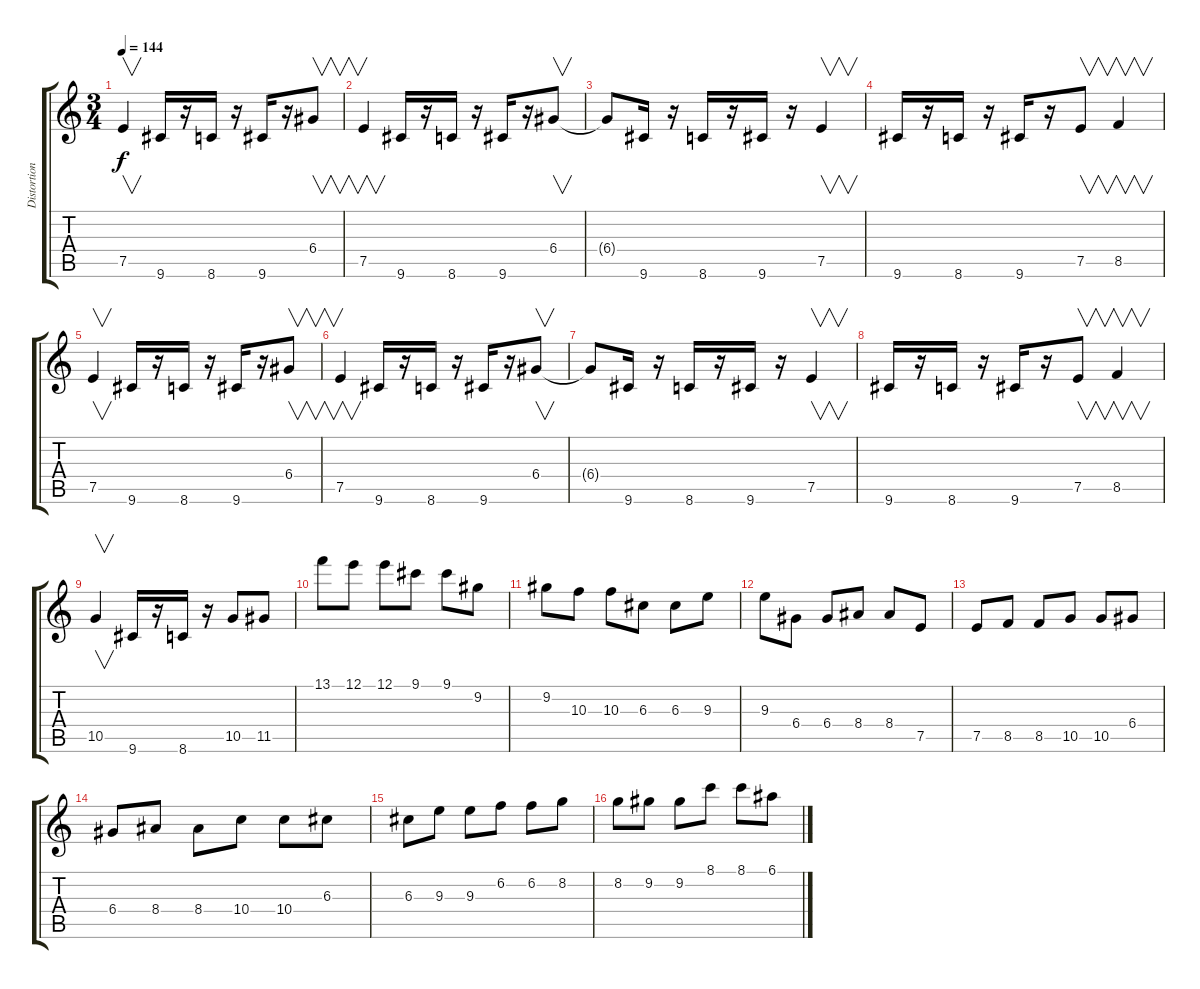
\track ("Distortion Guitar" "Distortion") {instrument distortionguitar}
\staff {score tabs}
\tuning (E4 B3 G3 D3 A2 E2) {hide}
\ts (3 4)
\tempo 144
\clef g2
\ks c
7.5.4{v dy f} 9.6.16 r.16 8.6.16 r.16 9.6.16 r.16 6.4.8{v} |
7.5.4{v} 9.6.16 r.16 8.6.16 r.16 9.6.16 r.16 6.4.8{v} |
6.4{t}.8 9.6.16 r.16 8.6.16 r.16 9.6.16 r.16 7.5.4{v} |
9.6.16 r.16 8.6.16 r.16 9.6.16 r.16 7.5.8{v} 8.5.4{v} |
7.5.4{v} 9.6.16 r.16 8.6.16 r.16 9.6.16 r.16 6.4.8{v} |
7.5.4{v} 9.6.16 r.16 8.6.16 r.16 9.6.16 r.16 6.4.8{v} |
6.4{t}.8 9.6.16 r.16 8.6.16 r.16 9.6.16 r.16 7.5.4{v} |
9.6.16 r.16 8.6.16 r.16 9.6.16 r.16 7.5.8{v} 8.5.4{v} |
10.5.4{v} 9.6.16 r.16 8.6.16 r.16 10.5.8 11.5.8 |
13.1.8 12.1.8 12.1.8 9.1.8 9.1.8 9.2.8 |
9.2.8 10.3.8 10.3.8 6.3.8 6.3.8 9.3.8 |
9.3.8 6.4.8 6.4.8 8.4.8 8.4.8 7.5.8 |
7.5.8 8.5.8 8.5.8 10.5.8 10.5.8 6.4.8 |
6.4.8 8.4.8 8.4.8 10.4.8 10.4.8 6.3.8 |
6.3.8 9.3.8 9.3.8 6.2.8 6.2.8 8.2.8 |
8.2.8 9.2.8 9.2.8 8.1.8 8.1.8 6.1.8
